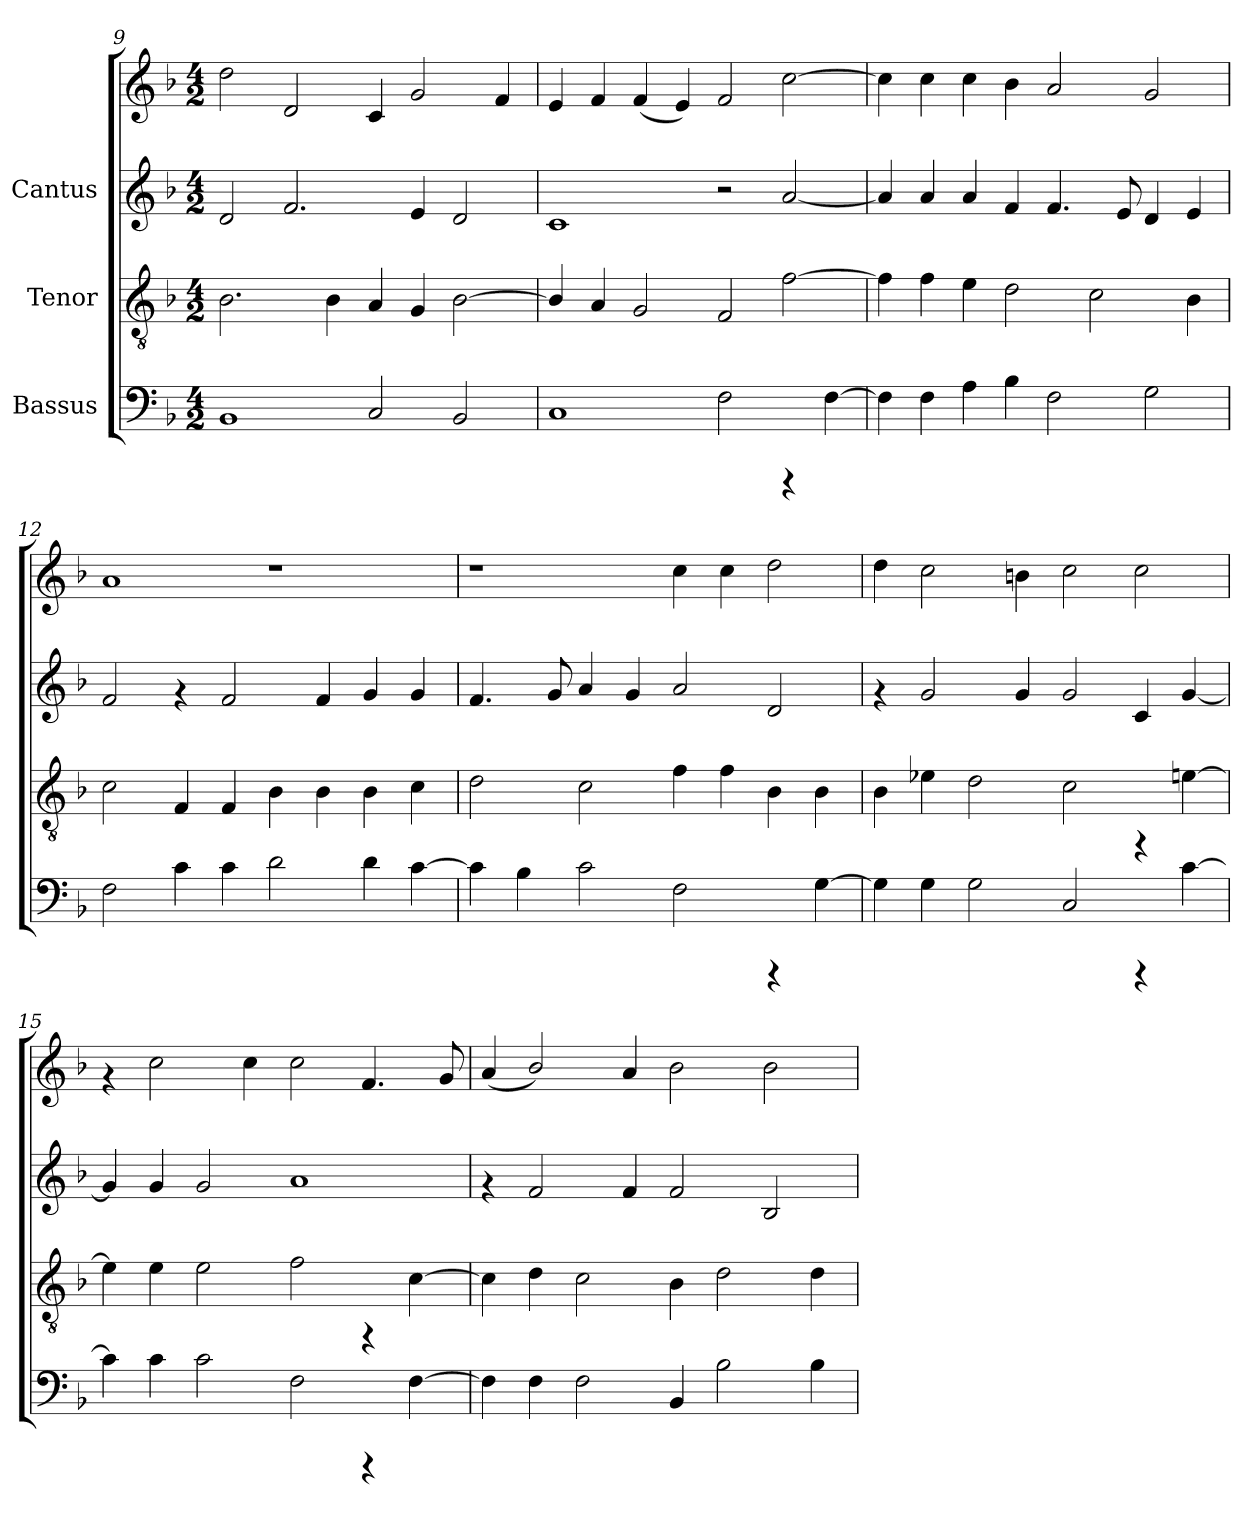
**kern	**kern	**kern	**kern
*part3	*part2	*part1	*part1
*staff4	*staff3	*staff2	*staff1
*I"Bassus	*I"Tenor	*I"Cantus	*
!!LO:LB:g=z
*clefF4	*clefGv2	*clefG2	*clefG2
*k[b-]	*k[b-]	*k[b-]	*k[b-]
*F:	*F:	*F:	*F:
*M4/2	*M4/2	*M4/2	*M4/2
=9	=9	=9	=9
1BB-	2.B-\	2d/	2dd\
.	.	2.f/	2d/
.	4B-\	.	.
2C/	4A/	.	4c/
.	4G/	4e/	2g/
2BB-/	[>2B-\	2d/	.
.	.	.	4f/
=10	=10	=10	=10
1C	4B-/]	1c	4e/
.	4A/	.	4f/
.	2G/	.	(<4f/
.	.	.	4e/)
2F\	2F/	2r	2f/
4rCCC	[>2f\	[<2a/	[>2cc\
[>4F\	.	.	.
=11	=11	=11	=11
4F\]	4f\]	4a/]	4cc\]
4F\	4f\	4a/	4cc\
4A\	4e\	4a/	4cc\
4B-\	2d\	4f/	4b-\
2F\	.	4.f/	2a/
.	2c\	.	.
.	.	8e/	.
2G\	.	4d/	2g/
.	4B-\	4e/	.
=12	=12	=12	=12
2F\	2c\	2f/	1a
4c\	4F/	4rf	.
4c\	4F/	2f/	.
2d\	4B-\	.	1r
.	4B-\	4f/	.
4d\	4B-\	4g/	.
[>4c\	4c\	4g/	.
!!LO:PB:g=z
=13	=13	=13	=13
4c\]	2d\	4.f/	1r
4B-\	.	.	.
.	.	8g/	.
2c\	2c\	4a/	.
.	.	4g/	.
2F\	4f\	2a/	4cc\
.	4f\	.	4cc\
4rCCC	4B-\	2d/	2dd\
[>4G\	4B-\	.	.
=14	=14	=14	=14
4G\]	4B-\	4rf	4dd\
4G\	4e-X\	2g/	2cc\
2G\	2d\	.	.
.	.	4g/	4bn\
2C/	2c\	2g/	2cc\
4rCCC	4rFF	4c/	2cc\
[>4c\	[>4en\	[<4g/	.
=15	=15	=15	=15
4c\]	4e\]	4g/]	4rf
4c\	4e\	4g/	2cc\
2c\	2e\	2g/	.
.	.	.	4cc\
2F\	2f\	1a	2cc\
4rCCC	4rFF	.	4.f/
[>4F\	[>4c\	.	.
.	.	.	8g/
!!LO:LB:g=z
=16	=16	=16	=16
4F\]	4c\]	4rf	(<4a/
4F\	4d\	2f/	2b-/)
2F\	2c\	.	.
.	.	4f/	4a/
4BB-/	4B-\	2f/	2b-\
2B-\	2d\	.	.
.	.	2B-/	2b-\
4B-\	4d\	.	.
=	=	=	=
*-	*-	*-	*-
